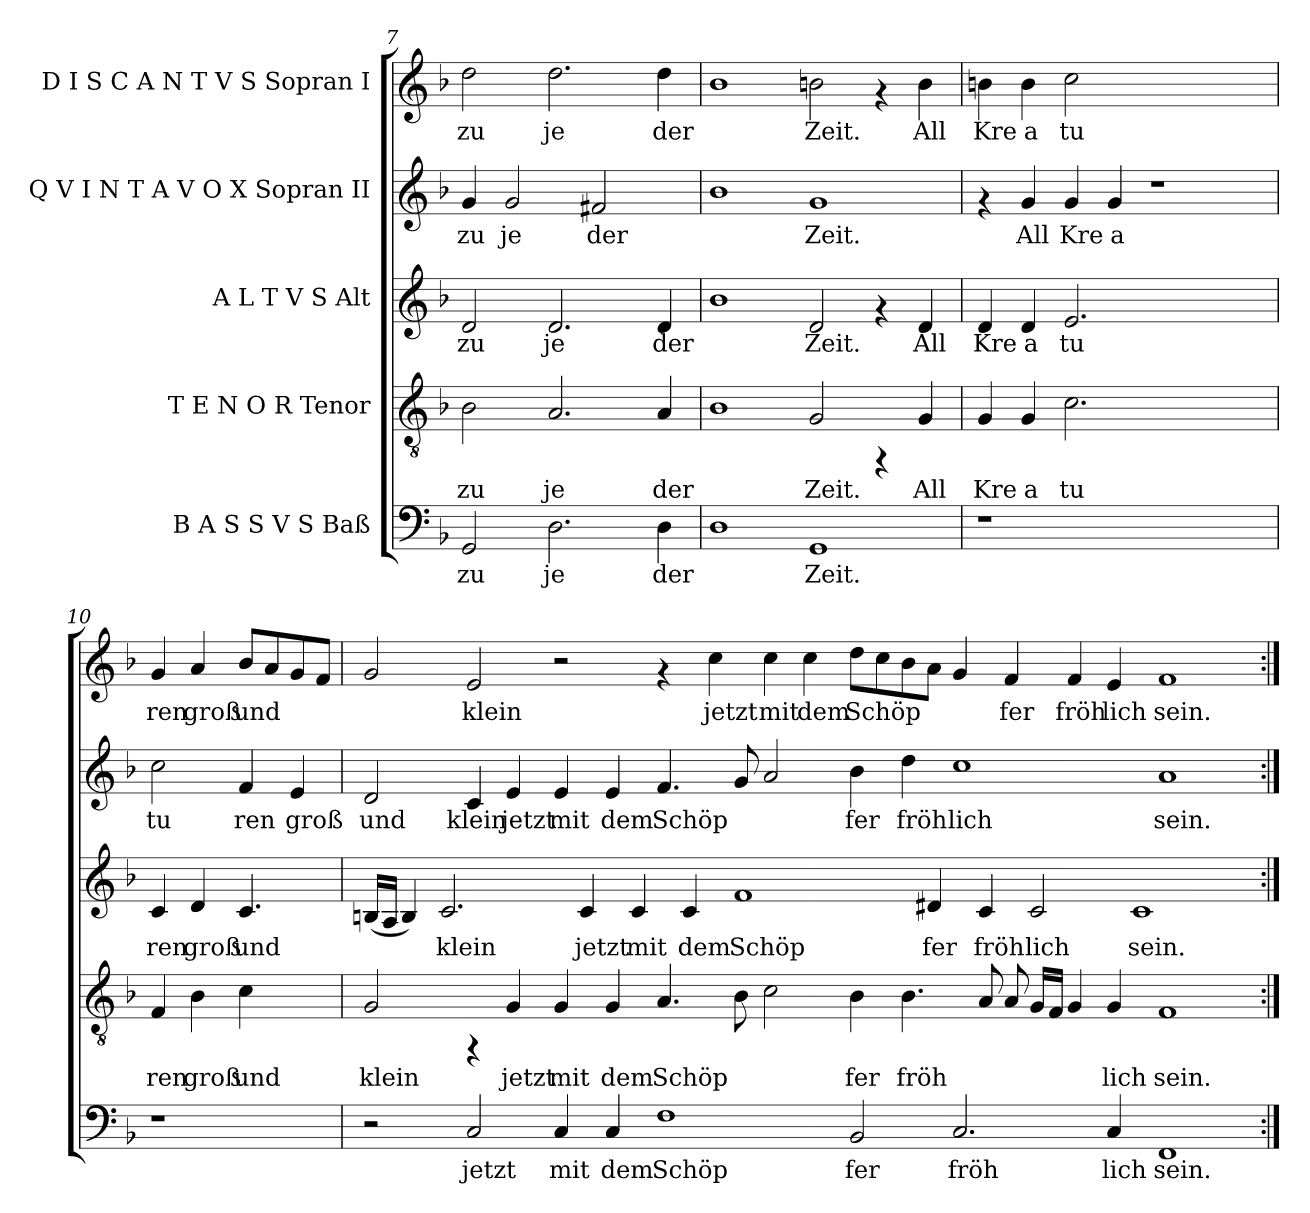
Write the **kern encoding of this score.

**kern	**text	**kern	**text	**kern	**text	**kern	**text	**kern	**text
*part5	*part5	*part4	*part4	*part3	*part3	*part2	*part2	*part1	*part1
*staff5	*staff5	*staff4	*staff4	*staff3	*staff3	*staff2	*staff2	*staff1	*staff1
*I"B A S S V S  Baß	*	*I"T E N O R  Tenor	*	*I"A L T V S  Alt	*	*I"Q V I N T A V O X  Sopran II	*	*I"D I S C A N T V S  Sopran I	*
*clefF4	*	*clefGv2	*	*clefG2	*	*clefG2	*	*clefG2	*
*ITrd-3c-5	*	*ITrd-3c-5	*	*ITrd-3c-5	*	*ITrd-3c-5	*	*	*
*k[b-e-]	*	*k[b-e-]	*	*k[b-e-]	*	*k[b-e-]	*	*k[b-]	*
*B-:	*	*B-:	*	*B-:	*	*B-:	*	*F:	*
=7	=7	=7	=7	=7	=7	=7	=7	=7	=7
!	!LO:LY:b:cj	!	!LO:LY:b:rj	!	!LO:LY:b:cj	!	!LO:LY:b:rj	!	!LO:LY:b:rj
2C/	zu	2e-\	zu	2g/	zu	4cc/	zu	2dd\	zu
!	!	!	!	!	!	!	!LO:LY:b:rj	!	!
.	.	.	.	.	.	2cc/	je	.	.
!	!LO:LY:b:cj	!	!LO:LY:b:rj	!	!LO:LY:b:cj	!	!	!	!LO:LY:b:rj
2.G\	je	2.d/	je	2.g/	je	.	.	2.dd\	je
!	!	!	!	!	!	!	!LO:LY:b:rj	!	!
.	.	.	.	.	.	2bn/	der	.	.
!	!LO:LY:b:cj	!	!LO:LY:b:rj	!	!LO:LY:b:cj	!	!	!	!LO:LY:b:rj
4G\	der	4d/	der	4g/	der	4ryy	.	4dd\	der
=8	=8	=8	=8	=8	=8	=8	=8	=8	=8
!	!LO:LY:b:cj	!	!LO:LY:b:rj	!	!LO:LY:b:cj	!	!LO:LY:b:rj	!	!LO:LY:b:rj
1G	.	1e-	.	1ee-	.	1ee-	.	1b-	.
!	!LO:LY:b:cj	!	!LO:LY:b:rj	!	!LO:LY:b:cj	!	!LO:LY:b:rj	!	!LO:LY:b:rj
1C	Zeit.	2c/	Zeit.	2g/	Zeit.	1cc	Zeit.	2bn\	Zeit.
.	.	4rFF	.	4rf	.	.	.	4rf	.
!	!	!	!LO:LY:b:rj	!	!LO:LY:b:cj	!	!	!	!LO:LY:b:rj
.	.	4c/	All	4g/	All	.	.	4b\	All
=9	=9	=9	=9	=9	=9	=9	=9	=9	=9
!	!	!	!LO:LY:b:rj	!	!LO:LY:b:cj	!	!	!	!LO:LY:b:rj
1r	.	4c/	Kre	4g/	Kre	4rf	.	4bn\	Kre
!	!	!	!LO:LY:b:rj	!	!LO:LY:b:cj	!	!LO:LY:b:rj	!	!LO:LY:b:rj
.	.	4c/	a	4g/	a	4cc/	All	4b\	a
!	!	!	!LO:LY:b:rj	!	!LO:LY:b:cj	!	!LO:LY:b:rj	!	!LO:LY:b:rj
.	.	2.f\	tu	2.a/	tu	4cc/	Kre	2cc\	tu
!	!	!	!	!	!	!	!LO:LY:b:rj	!	!
.	.	.	.	.	.	4cc/	a	.	.
1ryy	.	.	.	.	.	1r	.	1ryy	.
.	.	2.ryy	.	2.ryy	.	.	.	.	.
=10	=10	=10	=10	=10	=10	=10	=10	=10	=10
!	!	!	!LO:LY:b:rj	!	!LO:LY:b:cj	!	!LO:LY:b:rj	!	!LO:LY:b:rj
1r	.	4B-/	ren	4f/	ren	2ff\	tu	4g/	ren
!	!	!	!LO:LY:b:rj	!	!LO:LY:b:cj	!	!	!	!LO:LY:b:rj
.	.	4e-\	groß	4g/	groß	.	.	4a/	groß
!	!	!	!LO:LY:b:rj	!	!LO:LY:b:cj	!	!LO:LY:b:rj	!	!LO:LY:b:rj
.	.	4f\	und	4.f/	und	4b-/	ren	8b-/L	und
!	!	!	!	!	!	!	!	!	!LO:LY:b:rj
.	.	.	.	.	.	.	.	8a/	.
!	!	!	!	!	!	!	!LO:LY:b:rj	!	!LO:LY:b:rj
.	.	4ryy	.	.	.	4a/	groß	8g/	.
!	!	!	!	!	!	!	!	!	!LO:LY:b:rj
.	.	.	.	8ryy	.	.	.	8f/J	.
!!LO:PB:g=z
=11	=11	=11	=11	=11	=11	=11	=11	=11	=11
!	!	!	!LO:LY:b:rj	!	!LO:LY:b:cj	!	!LO:LY:b:rj	!	!LO:LY:b:rj
2r	.	2c/	klein	(>16en/L	.	2g/	und	2g/	.
!	!	!	!	!	!LO:LY:b:cj	!	!	!	!
.	.	.	.	16d/J	.	.	.	.	.
!	!	!	!	!	!LO:LY:b:cj	!	!	!	!
.	.	.	.	4e/)	.	.	.	.	.
!	!	!	!	!	!LO:LY:b:cj	!	!	!	!
.	.	.	.	2.f/	klein	.	.	.	.
!	!LO:LY:b:cj	!	!	!	!	!	!LO:LY:b:rj	!	!LO:LY:b:rj
2F/	jetzt	4rFF	.	.	.	4f/	klein	2e/	klein
!	!	!	!LO:LY:b:rj	!	!	!	!LO:LY:b:rj	!	!
.	.	4c/	jetzt	.	.	4a/	jetzt	.	.
!	!LO:LY:b:cj	!	!LO:LY:b:rj	!	!	!	!LO:LY:b:rj	!	!
4F/	mit	4c/	mit	.	.	4a/	mit	2r	.
!	!	!	!	!	!LO:LY:b:cj	!	!	!	!
.	.	.	.	4f/	jetzt	.	.	.	.
!	!LO:LY:b:cj	!	!LO:LY:b:rj	!	!	!	!LO:LY:b:rj	!	!
4F/	dem	4c/	dem	.	.	4a/	dem	.	.
!	!	!	!	!	!LO:LY:b:cj	!	!	!	!
.	.	.	.	4f/	mit	.	.	.	.
!	!LO:LY:b:cj	!	!LO:LY:b:rj	!	!	!	!LO:LY:b:rj	!	!
1B-	Schöp	4.d/	Schöp-	.	.	4.b-/	Schöp	4rf	.
!	!	!	!	!	!LO:LY:b:cj	!	!	!	!
.	.	.	.	4f/	dem	.	.	.	.
!	!	!	!	!	!	!	!	!	!LO:LY:b:rj
.	.	.	.	.	.	.	.	4cc\	jetzt
!	!	!	!LO:LY:b:rj	!	!LO:LY:b:cj	!	!LO:LY:b:rj	!	!
.	.	8e-\	--	1b-	Schöp	8cc/	.	.	.
!	!	!	!LO:LY:b:rj	!	!	!	!LO:LY:b:rj	!	!LO:LY:b:rj
.	.	2f\	--	.	.	2dd/	.	4cc\	mit
!	!	!	!	!	!	!	!	!	!LO:LY:b:rj
.	.	.	.	.	.	.	.	4cc\	dem
!	!LO:LY:b:cj	!	!LO:LY:b:rj	!	!	!	!LO:LY:b:rj	!	!LO:LY:b:rj
2E-/	fer	4e-\	-fer	.	.	4ee-\	fer	8dd\L	Schöp
!	!	!	!	!	!	!	!	!	!LO:LY:b:rj
.	.	.	.	.	.	.	.	8cc\	.
!	!	!	!LO:LY:b:rj	!	!	!	!LO:LY:b:rj	!	!LO:LY:b:rj
.	.	4.e-\	fröh-	.	.	4gg\	fröh	8b-\	.
!	!	!	!	!	!LO:LY:b:cj	!	!	!	!LO:LY:b:rj
.	.	.	.	4g#X/	fer	.	.	8a\J	.
!	!LO:LY:b:cj	!	!	!	!	!	!LO:LY:b:rj	!	!LO:LY:b:rj
2.F/	fröh	.	.	.	.	1ff	lich	4g/	.
!	!	!	!LO:LY:b:rj	!	!LO:LY:b:cj	!	!	!	!
.	.	8d/	--	4f/	fröh	.	.	.	.
!	!	!	!LO:LY:b:rj	!	!	!	!	!	!LO:LY:b:rj
.	.	8d/	--	.	.	.	.	4f/	fer
!	!	!	!LO:LY:b:rj	!	!LO:LY:b:cj	!	!	!	!
.	.	16c/L	--	2f/	lich	.	.	.	.
!	!	!	!LO:LY:b:rj	!	!	!	!	!	!
.	.	16B-/J	--	.	.	.	.	.	.
!	!	!	!LO:LY:b:rj	!	!	!	!	!	!LO:LY:b:rj
.	.	4c/	--	.	.	.	.	4f/	fröh
!	!LO:LY:b:cj	!	!LO:LY:b:rj	!	!	!	!	!	!LO:LY:b:rj
4F/	lich	4c/	-lich	.	.	.	.	4e/	lich
!	!	!	!	!	!LO:LY:b:cj	!	!	!	!
.	.	.	.	1f	sein.	.	.	.	.
!	!LO:LY:b:cj	!	!LO:LY:b:rj	!	!	!	!LO:LY:b:rj	!	!LO:LY:b:rj
1BB-	sein.	1B-	sein.	.	.	1dd	sein.	1f	sein.
.	.	.	.	8ryy	.	.	.	.	.
=:|!	=:|!	=:|!	=:|!	=:|!	=:|!	=:|!	=:|!	=:|!	=:|!
*-	*-	*-	*-	*-	*-	*-	*-	*-	*-
